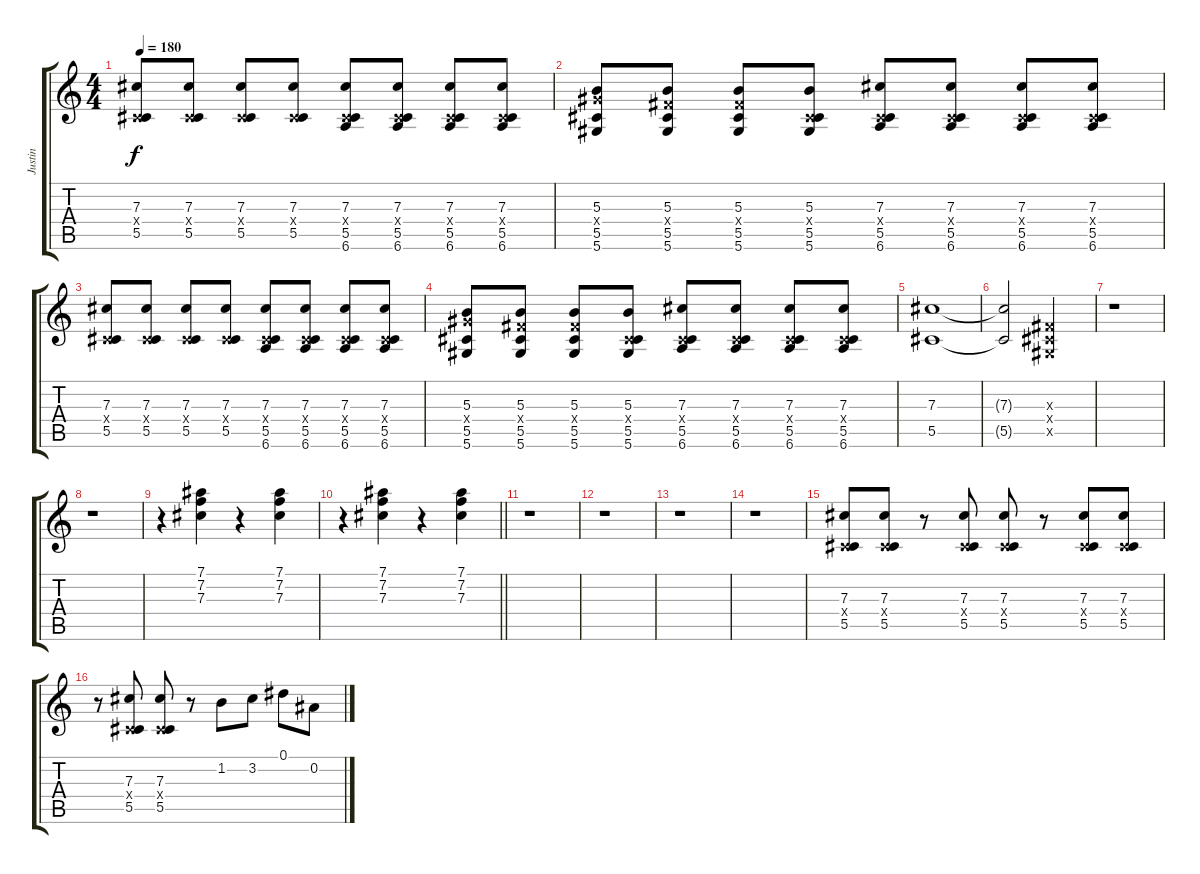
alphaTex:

\track ("Justin" "Justin") {instrument distortionguitar}
\staff {score tabs}
\tuning (Eb4 Bb3 Gb3 Db3 Ab2 Eb2) {hide}
\ts (4 4)
\tempo 180
\clef g2
\ks c
(7.3 0.4{x} 5.5).8{dy f} (7.3 0.4{x} 5.5).8 (7.3 0.4{x} 5.5).8 (7.3 0.4{x} 5.5).8 (7.3 0.4{x} 5.5 6.6).8 (7.3 0.4{x} 5.5 6.6).8 (7.3 0.4{x} 5.5 6.6).8 (7.3 0.4{x} 5.5 6.6).8 |
(5.3 7.4{x} 5.5 5.6).8 (5.3 5.4{x} 5.5 5.6).8 (5.3 5.4{x} 5.5 5.6).8 (5.3 0.4{x} 5.5 5.6).8 (7.3 0.4{x} 5.5 6.6).8 (7.3 0.4{x} 5.5 6.6).8 (7.3 0.4{x} 5.5 6.6).8 (7.3 0.4{x} 5.5 6.6).8 |
(7.3 0.4{x} 5.5).8 (7.3 0.4{x} 5.5).8 (7.3 0.4{x} 5.5).8 (7.3 0.4{x} 5.5).8 (7.3 0.4{x} 5.5 6.6).8 (7.3 0.4{x} 5.5 6.6).8 (7.3 0.4{x} 5.5 6.6).8 (7.3 0.4{x} 5.5 6.6).8 |
(5.3 7.4{x} 5.5 5.6).8 (5.3 5.4{x} 5.5 5.6).8 (5.3 5.4{x} 5.5 5.6).8 (5.3 0.4{x} 5.5 5.6).8 (7.3 0.4{x} 5.5 6.6).8 (7.3 0.4{x} 5.5 6.6).8 (7.3 0.4{x} 5.5 6.6).8 (7.3 0.4{x} 5.5 6.6).8 |
(7.3 5.5).1 |
(7.3{t} 5.5{t}).2 (0.3{x} 0.4{x} 0.5{x}).2 |
r.1 |
r.1 |
r.4 (7.1 7.2 7.3).4 r.4 (7.1 7.2 7.3).4 |
\barLineRight lightlight
r.4 (7.1 7.2 7.3).4 r.4 (7.1 7.2 7.3).4 |
\section ("" "")
r.1 |
r.1 |
r.1 |
r.1 |
(7.3 0.4{x} 5.5).8 (7.3 0.4{x} 5.5).8 r.8 (7.3 0.4{x} 5.5).8 (7.3 0.4{x} 5.5).8 r.8 (7.3 0.4{x} 5.5).8 (7.3 0.4{x} 5.5).8 |
r.8 (7.3 0.4{x} 5.5).8 (7.3 0.4{x} 5.5).8 r.8 1.2.8 3.2.8 0.1.8 0.2.8
